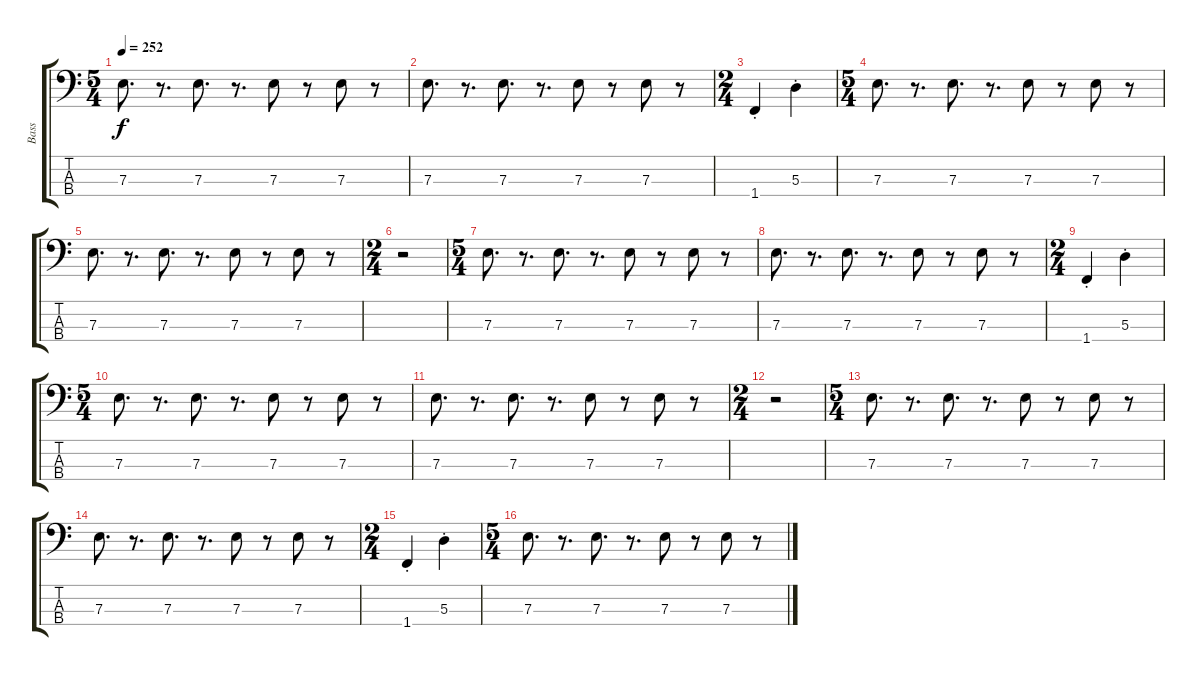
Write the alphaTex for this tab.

\track ("Bass" "Bass") {instrument electricbasspick}
\staff {score tabs}
\tuning (G2 D2 A1 E1) {hide}
\ts (5 4)
\tempo 252
\clef f4
\ks c
7.3.8{d dy f} r.8{d} 7.3.8{d} r.8{d} 7.3.8 r.8 7.3.8 r.8 |
7.3.8{d} r.8{d} 7.3.8{d} r.8{d} 7.3.8 r.8 7.3.8 r.8 |
\ts (2 4)
1.4{st}.4 5.3{st}.4 |
\ts (5 4)
7.3.8{d} r.8{d} 7.3.8{d} r.8{d} 7.3.8 r.8 7.3.8 r.8 |
7.3.8{d} r.8{d} 7.3.8{d} r.8{d} 7.3.8 r.8 7.3.8 r.8 |
\ts (2 4)
r.2 |
\ts (5 4)
7.3.8{d} r.8{d} 7.3.8{d} r.8{d} 7.3.8 r.8 7.3.8 r.8 |
7.3.8{d} r.8{d} 7.3.8{d} r.8{d} 7.3.8 r.8 7.3.8 r.8 |
\ts (2 4)
1.4{st}.4 5.3{st}.4 |
\ts (5 4)
7.3.8{d} r.8{d} 7.3.8{d} r.8{d} 7.3.8 r.8 7.3.8 r.8 |
7.3.8{d} r.8{d} 7.3.8{d} r.8{d} 7.3.8 r.8 7.3.8 r.8 |
\ts (2 4)
r.2 |
\ts (5 4)
7.3.8{d} r.8{d} 7.3.8{d} r.8{d} 7.3.8 r.8 7.3.8 r.8 |
7.3.8{d} r.8{d} 7.3.8{d} r.8{d} 7.3.8 r.8 7.3.8 r.8 |
\ts (2 4)
1.4{st}.4 5.3{st}.4 |
\ts (5 4)
7.3.8{d} r.8{d} 7.3.8{d} r.8{d} 7.3.8 r.8 7.3.8 r.8
